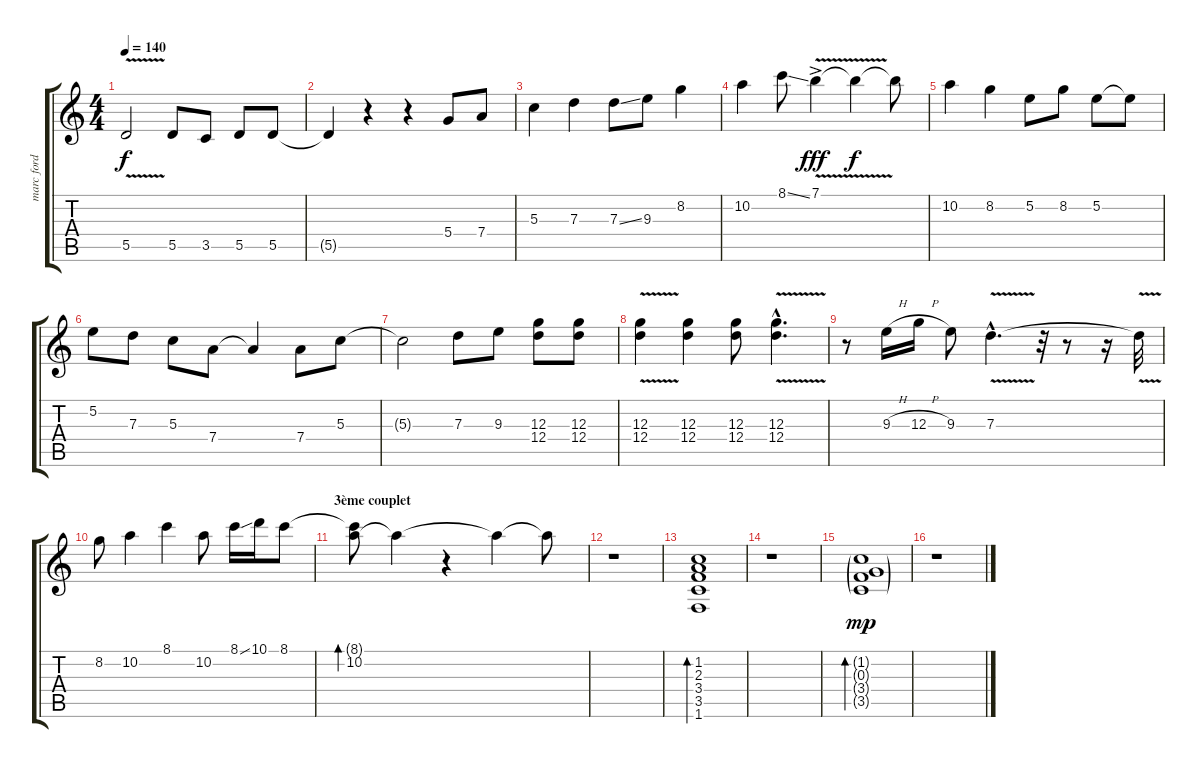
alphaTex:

\track ("marc ford guitare" "marc ford ") {instrument acousticguitarsteel}
\staff {score tabs}
\tuning (E4 B3 G3 D3 A2 E2) {hide}
\ts (4 4)
\tempo 140
\clef g2
\ks c
5.5{v}.2{dy f} 5.5.8 3.5.8 5.5.8 5.5.8 |
5.5{t}.4 r.4 r.4 5.4.8 7.4.8 |
5.3.4 7.3.4 7.3{ss}.8 9.3.8 8.2.4 |
10.2.4 8.1{ss}.8 7.1{v ac}.4{dy fff} 7.1{t}.4{dy f} 7.1{t}.8 |
10.2.4 8.2.4 5.2.8 8.2.8 5.2.8 5.2{t}.8 |
5.2.8 7.3.8 5.3.8 7.4.8 7.4{t}.4 7.4.8 5.3.8 |
5.3{t}.2 7.3.8 9.3.8 (12.3 12.4).8 (12.3 12.4).8 |
(12.3 12.4{v}).4 (12.3 12.4).4 (12.3 12.4).8 (12.3{v hac} 12.4{hac}).4{d} |
r.8 9.3{h}.16 12.3{h}.16 9.3.8 7.3{v hac}.4{d} r.32 r.8 r.16 7.3{t}.32 |
8.2.8 10.2.4 8.1.4 10.2.8 8.1{ss}.16 10.1.16 8.1.8 |
\section ("" "3ème couplet")
(8.1{t} 10.2).8{bd 120} 10.2{t}.4 r.4 10.2{t}.4 10.2{t}.8 |
r.1 |
(1.2 2.3 3.4 3.5 1.6).1{bd 120} |
r.1 |
(1.2{g} 0.3{g} 3.4{g} 3.5{g}).1{bd 120 dy mp} |
r.1
